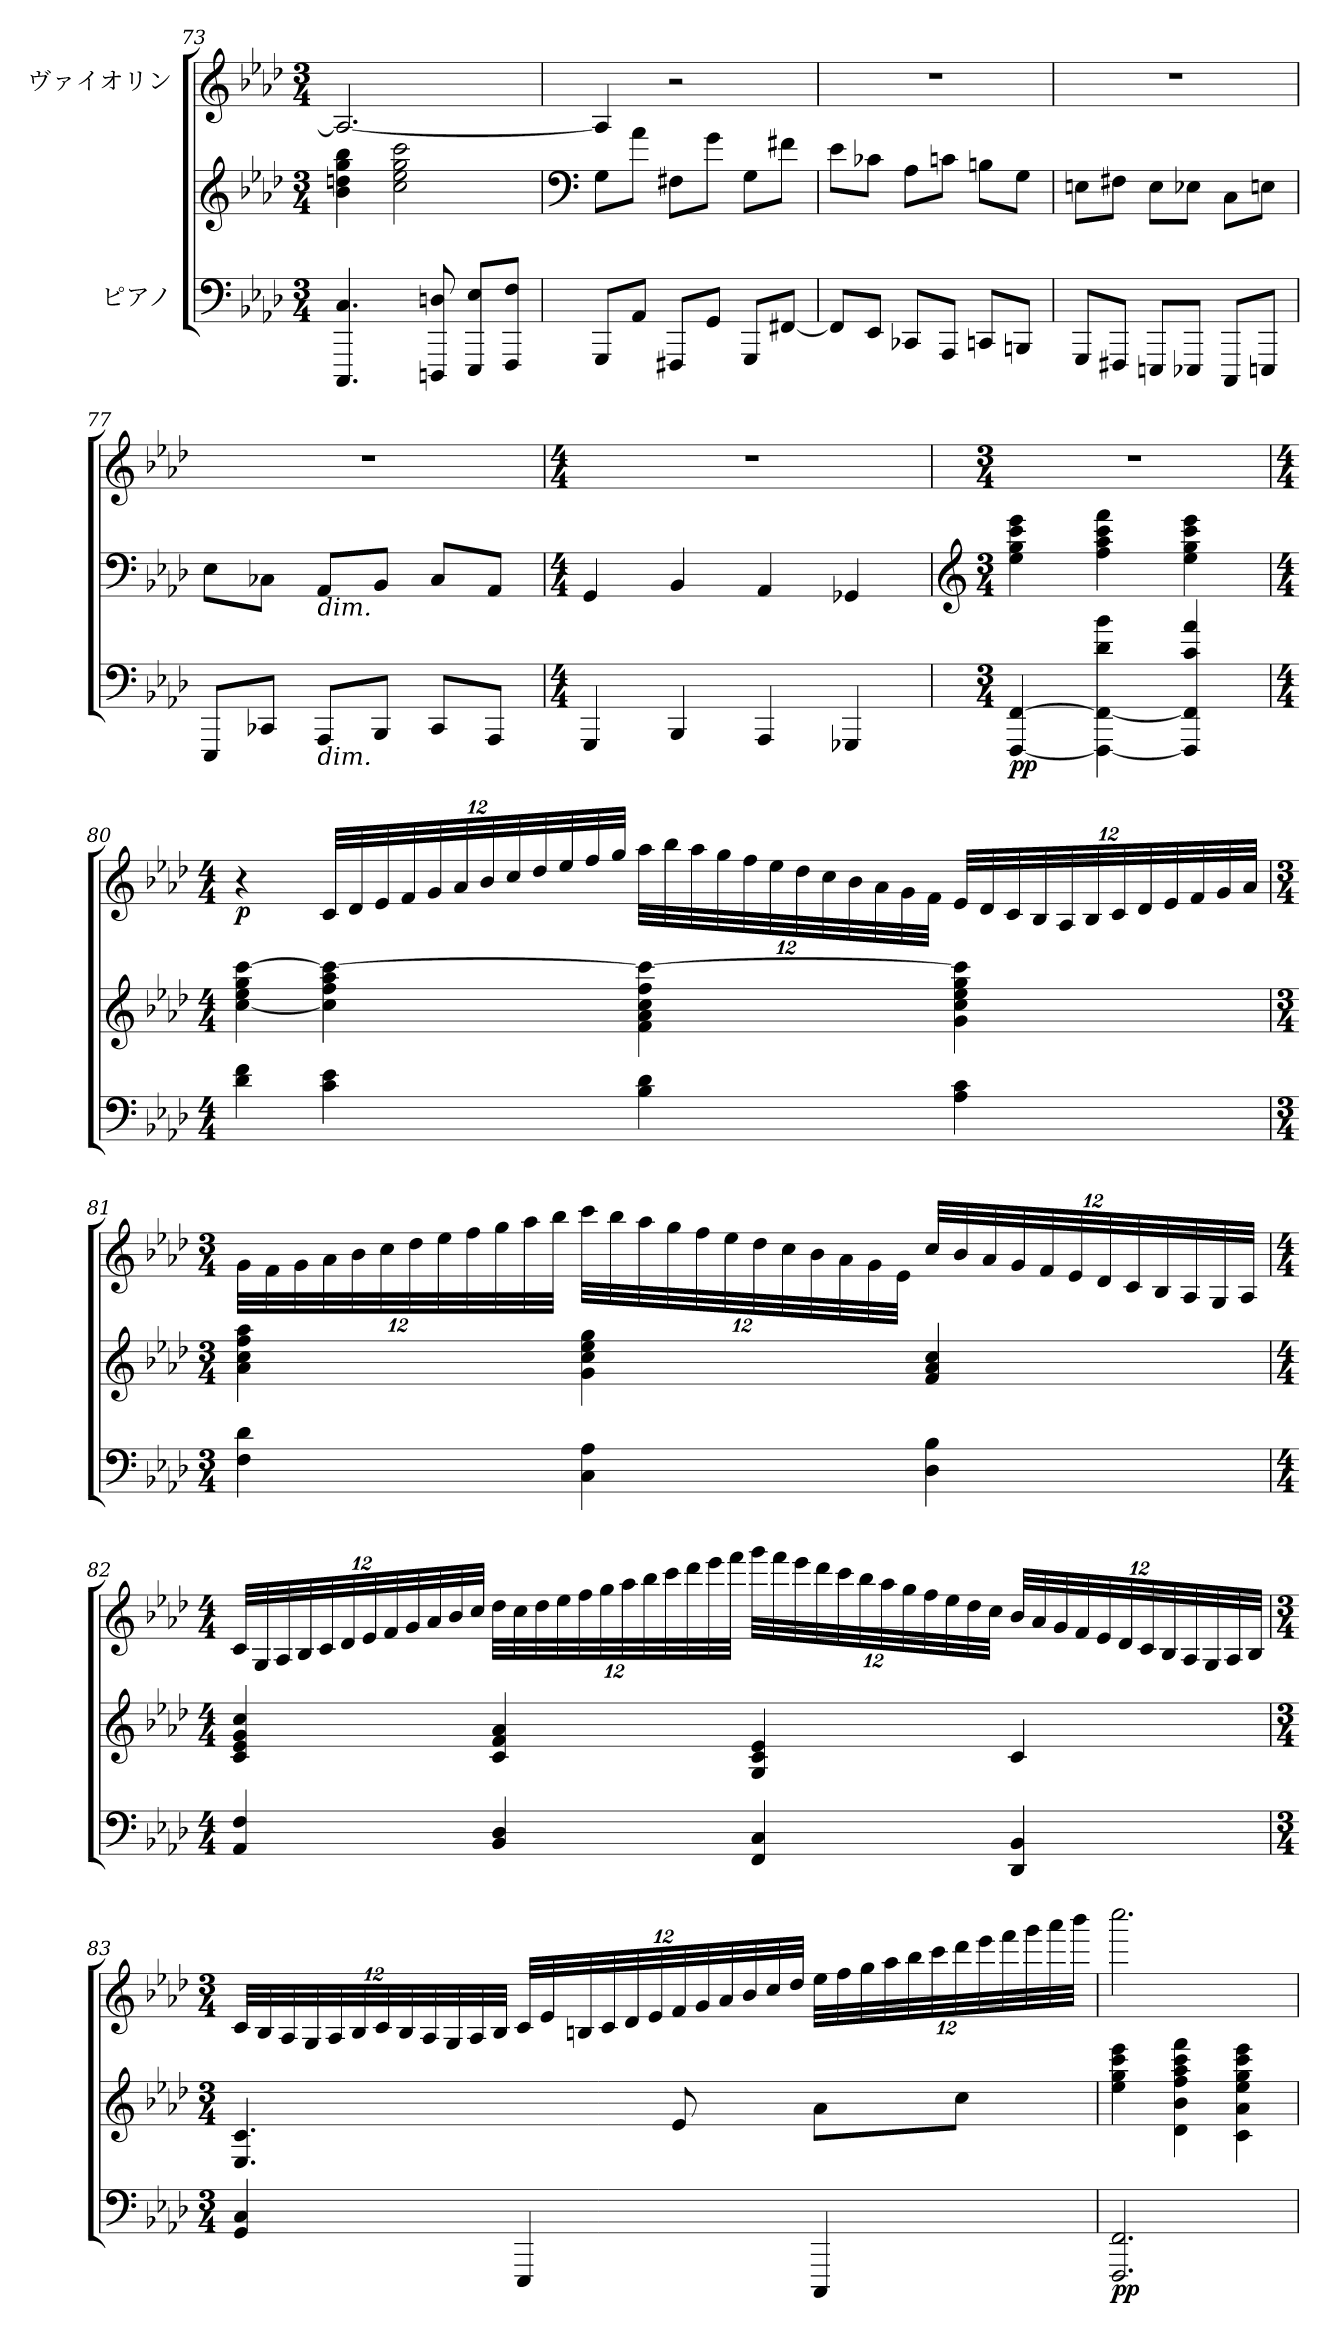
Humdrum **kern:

**kern	**kern	**dynam	**kern	**dynam
*part2	*part2	*part2	*part1	*part1
*staff3	*staff2	*staff2/3	*staff1	*staff1
*I"ピアノ	*	*	*I"ヴァイオリン	*
*clefF4	*clefG2	*	*clefG2	*
*k[b-e-a-d-]	*k[b-e-a-d-]	*	*k[b-e-a-d-]	*
*M3/4	*M3/4	*	*M3/4	*
=73	=73	=73	=73	=73
4.CCC/ 4.C/	4b-\ 4ddn\ 4gg\ 4bb-\	.	2.A-/_	.
.	2cc\ 2ee-\ 2gg\ 2ccc\	.	.	.
8DDDn/ 8Dn/	.	.	.	.
8EEE-/ 8E-/L	.	.	.	.
8FFF/ 8F/J	.	.	.	.
=74	=74	=74	=74	=74
*	*clefF4	*	*	*
!	!	!LO:DY:b=2	!	!
!	!	!LO:DY:n=1:b	!	!
8GGG/L	8G\L	mf mf	4A-/]	.
8AA-/J	8a-\J	.	.	.
8FFF#X/L	8F#X\L	.	2r	.
8GG/J	8g\J	.	.	.
8GGG/L	8G\L	.	.	.
[8FF#X/J	8f#X\J	.	.	.
=75	=75	=75	=75	=75
8FF#/L]	8e-\L	.	2.r	.
8EE-/J	8c-X\J	.	.	.
8CC-X/L	8A-\L	.	.	.
8AAA-/J	8cn\J	.	.	.
8CCn/L	8Bn\L	.	.	.
8BBBn/J	8G\J	.	.	.
!!LO:LB:g=z
=76	=76	=76	=76	=76
8GGG/L	8En\L	.	2.r	.
8FFF#X/J	8F#X\J	.	.	.
8EEEn/L	8E\L	.	.	.
8EEE-X/J	8E-X\J	.	.	.
8CCC/L	8C\L	.	.	.
8EEEn/J	8En\J	.	.	.
=77	=77	=77	=77	=77
8EEE-/L	8E-\L	.	2.r	.
8CC-X/J	8C-X\J	.	.	.
!	!LO:TX:b:i:t=dim.	!	!	!
!LO:TX:b:i:t=dim.	!	!	!	!
8AAA-/L	8AA-/L	.	.	.
8BBB-/J	8BB-/J	.	.	.
8CC-/L	8C-/L	.	.	.
8AAA-/J	8AA-/J	.	.	.
=78	=78	=78	=78	=78
*M4/4	*M4/4	*	*M4/4	*
4GGG/	4GG/	.	1r	.
4BBB-/	4BB-/	.	.	.
4AAA-/	4AA-/	.	.	.
4GGG-X/	4GG-X/	.	.	.
=79	=79	=79	=79	=79
*	*clefG2	*	*	*
*M3/4	*M3/4	*	*M3/4	*
!	!	!LO:DY:b=2	!	!
!	!	!LO:DY:n=1:b	!	!
[4FFF/ [4FF/	4ee-\ 4gg\ 4ccc\ 4eee-\	p p	2.r	.
4FFF\_ 4FF\_ 4d-\ 4b-\	4ff\ 4aa-\ 4ccc\ 4fff\	.	.	.
4FFF/] 4FF/] 4c/ 4a-/	4ee-\ 4gg\ 4ccc\ 4eee-\	.	.	.
!!LO:LB:g=z
=80	=80	=80	=80	=80
*M4/4	*M4/4	*	*M4/4	*
!	!	!	!	!LO:DY:b
4d-\ 4f\	[4cc\ 4ee-\ 4gg\ [4ccc\	.	4r	p
*	*	*	*Xbrackettup	*
4c\ 4e-\	4cc\] 4ff\ 4aa-\ 4ccc\_	.	48c/LL	.
.	.	.	48d-/	.
.	.	.	48e-/	.
.	.	.	48f/	.
.	.	.	48g/	.
.	.	.	48a-/	.
.	.	.	48b-/	.
.	.	.	48cc/	.
.	.	.	48dd-/	.
.	.	.	48ee-/	.
.	.	.	48ff/	.
.	.	.	48gg/JJ	.
4B-\ 4d-\	4f\ 4a-\ 4cc\ 4ff\ 4ccc\_	.	48aa-\LL	.
.	.	.	48bb-\	.
.	.	.	48aa-\	.
.	.	.	48gg\	.
.	.	.	48ff\	.
.	.	.	48ee-\	.
.	.	.	48dd-\	.
.	.	.	48cc\	.
.	.	.	48b-\	.
.	.	.	48a-\	.
.	.	.	48g\	.
.	.	.	48f\JJ	.
4A-\ 4c\	4g\ 4cc\ 4ee-\ 4gg\ 4ccc\]	.	48e-/LL	.
.	.	.	48d-/	.
.	.	.	48c/	.
.	.	.	48B-/	.
.	.	.	48A-/	.
.	.	.	48B-/	.
.	.	.	48c/	.
.	.	.	48d-/	.
.	.	.	48e-/	.
.	.	.	48f/	.
.	.	.	48g/	.
.	.	.	48a-/JJ	.
!!LO:PB:g=z
=81	=81	=81	=81	=81
*M3/4	*M3/4	*	*M3/4	*
4F\ 4d-\	4a-\ 4cc\ 4ff\ 4aa-\	.	48g\LL	.
.	.	.	48f\	.
.	.	.	48g\	.
.	.	.	48a-\	.
.	.	.	48b-\	.
.	.	.	48cc\	.
.	.	.	48dd-\	.
.	.	.	48ee-\	.
.	.	.	48ff\	.
.	.	.	48gg\	.
.	.	.	48aa-\	.
.	.	.	48bb-\JJ	.
4C\ 4A-\	4g\ 4cc\ 4ee-\ 4gg\	.	48ccc\LL	.
.	.	.	48bb-\	.
.	.	.	48aa-\	.
.	.	.	48gg\	.
.	.	.	48ff\	.
.	.	.	48ee-\	.
.	.	.	48dd-\	.
.	.	.	48cc\	.
.	.	.	48b-\	.
.	.	.	48a-\	.
.	.	.	48g\	.
.	.	.	48e-\JJ	.
4D-\ 4B-\	4f/ 4a-/ 4cc/	.	48cc/LL	.
.	.	.	48b-/	.
.	.	.	48a-/	.
.	.	.	48g/	.
.	.	.	48f/	.
.	.	.	48e-/	.
.	.	.	48d-/	.
.	.	.	48c/	.
.	.	.	48B-/	.
.	.	.	48A-/	.
.	.	.	48G/	.
.	.	.	48A-/JJ	.
!!LO:LB:g=z
=82	=82	=82	=82	=82
*M4/4	*M4/4	*	*M4/4	*
4AA-/ 4F/	4c/ 4e-/ 4g/ 4cc/	.	48c/LL	.
.	.	.	48G/	.
.	.	.	48A-/	.
.	.	.	48B-/	.
.	.	.	48c/	.
.	.	.	48d-/	.
.	.	.	48e-/	.
.	.	.	48f/	.
.	.	.	48g/	.
.	.	.	48a-/	.
.	.	.	48b-/	.
.	.	.	48cc/JJ	.
4BB-/ 4D-/	4c/ 4f/ 4a-/	.	48dd-\LL	.
.	.	.	48cc\	.
.	.	.	48dd-\	.
.	.	.	48ee-\	.
.	.	.	48ff\	.
.	.	.	48gg\	.
.	.	.	48aa-\	.
.	.	.	48bb-\	.
.	.	.	48ccc\	.
.	.	.	48ddd-\	.
.	.	.	48eee-\	.
.	.	.	48fff\JJ	.
4FF/ 4C/	4G/ 4c/ 4e-/	.	48ggg\LL	.
.	.	.	48fff\	.
.	.	.	48eee-\	.
.	.	.	48ddd-\	.
.	.	.	48ccc\	.
.	.	.	48bb-\	.
.	.	.	48aa-\	.
.	.	.	48gg\	.
.	.	.	48ff\	.
.	.	.	48ee-\	.
.	.	.	48dd-\	.
.	.	.	48cc\JJ	.
4DD-/ 4BB-/	4c/	.	48b-/LL	.
.	.	.	48a-/	.
.	.	.	48g/	.
.	.	.	48f/	.
.	.	.	48e-/	.
.	.	.	48d-/	.
.	.	.	48c/	.
.	.	.	48B-/	.
.	.	.	48A-/	.
.	.	.	48G/	.
.	.	.	48A-/	.
.	.	.	48B-/JJ	.
!!LO:LB:g=z
=83	=83	=83	=83	=83
*M3/4	*M3/4	*	*M3/4	*
4GG/ 4C/	4.E-/ 4.c/	.	48c/LL	.
.	.	.	48B-/	.
.	.	.	48A-/	.
.	.	.	48G/	.
.	.	.	48A-/	.
.	.	.	48B-/	.
.	.	.	48c/	.
.	.	.	48B-/	.
.	.	.	48A-/	.
.	.	.	48G/	.
.	.	.	48A-/	.
.	.	.	48B-/JJ	.
4EEE-/	.	.	48c/LL	.
.	.	.	48e-/	.
.	.	.	48Bn/	.
.	.	.	48c/	.
.	.	.	48d-/	.
.	.	.	48e-/	.
.	8e-/	.	48f/	.
.	.	.	48g/	.
.	.	.	48a-/	.
.	.	.	48b-/	.
.	.	.	48cc/	.
.	.	.	48dd-/JJ	.
4CCC/	8a-\L	.	48ee-\LL	.
.	.	.	48ff\	.
.	.	.	48gg\	.
.	.	.	48aa-\	.
.	.	.	48bb-\	.
.	.	.	48ccc\	.
.	8cc\J	.	48ddd-\	.
.	.	.	48eee-\	.
.	.	.	48fff\	.
.	.	.	48ggg\	.
.	.	.	48aaa-\	.
.	.	.	48bbb-\JJ	.
!!LO:LB:g=z
=84	=84	=84	=84	=84
!	!	!LO:DY:b=2	!	!
!	!	!LO:DY:n=1:b	!	!
2.FFF/ 2.FF/	4ee-\ 4gg\ 4ccc\ 4eee-\	p p	2.cccc\	.
.	4d-\ 4b-\ 4ff\ 4aa-\ 4ccc\ 4fff\	.	.	.
.	4c\ 4a-\ 4ee-\ 4gg\ 4ccc\ 4eee-\	.	.	.
=	=	=	=	=
*-	*-	*-	*-	*-
